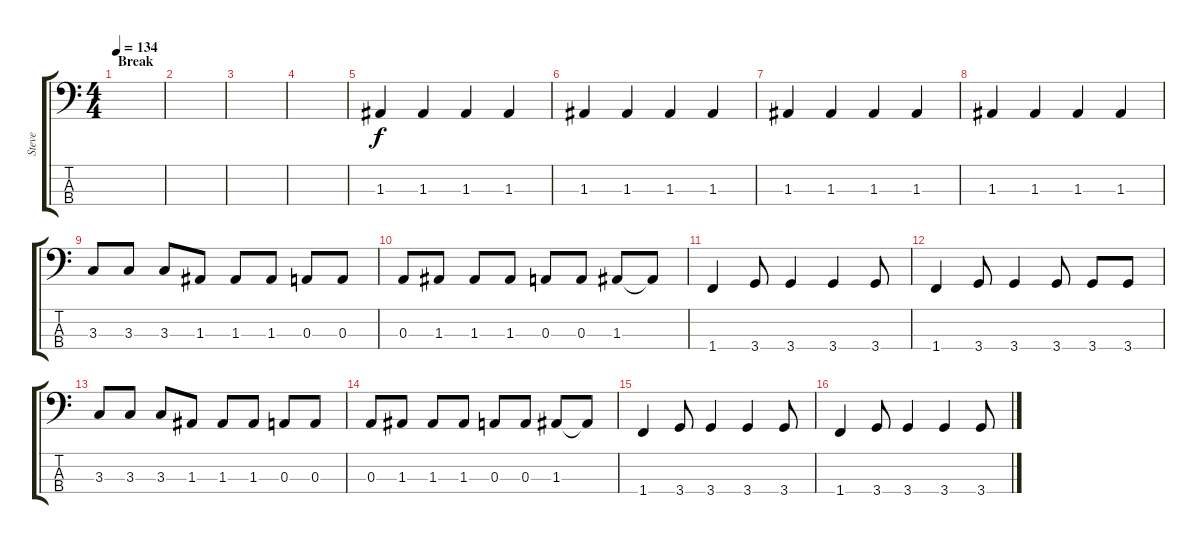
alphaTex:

\track ("Steve" "Steve") {instrument electricbasspick}
\staff {score tabs}
\tuning (G2 D2 A1 E1) {hide}
\ts (4 4)
\section ("" "Break")
\tempo 134
\clef f4
\ks c
|
|
|
|
1.3.4 1.3.4 1.3.4 1.3.4 |
1.3.4 1.3.4 1.3.4 1.3.4 |
1.3.4 1.3.4 1.3.4 1.3.4 |
1.3.4 1.3.4 1.3.4 1.3.4 |
3.3.8 3.3.8 3.3.8 1.3.8 1.3.8 1.3.8 0.3.8 0.3.8 |
0.3.8 1.3.8 1.3.8 1.3.8 0.3.8 0.3.8 1.3.8 1.3{t}.8 |
1.4.4 3.4.8 3.4.4 3.4.4 3.4.8 |
1.4.4 3.4.8 3.4.4 3.4.8 3.4.8 3.4.8 |
3.3.8 3.3.8 3.3.8 1.3.8 1.3.8 1.3.8 0.3.8 0.3.8 |
0.3.8 1.3.8 1.3.8 1.3.8 0.3.8 0.3.8 1.3.8 1.3{t}.8 |
1.4.4 3.4.8 3.4.4 3.4.4 3.4.8 |
1.4.4 3.4.8 3.4.4 3.4.4 3.4.8
